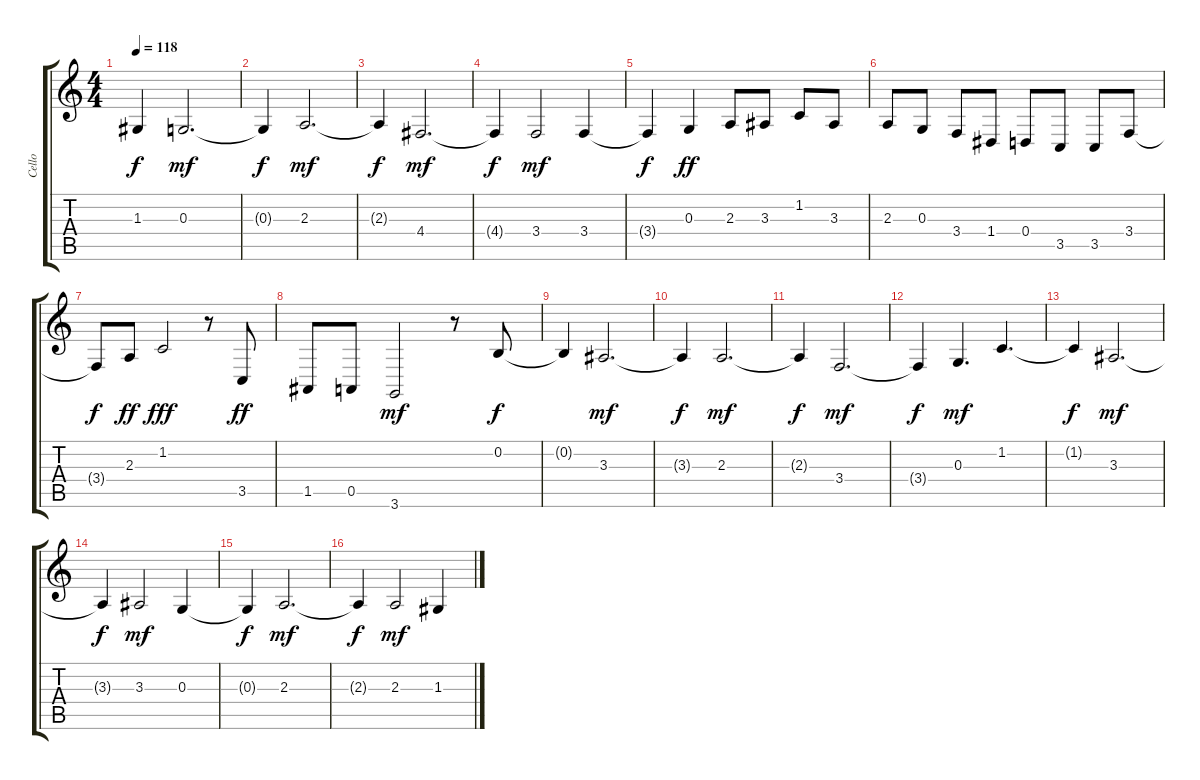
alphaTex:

\track ("Cello" "Cello") {instrument cello}
\staff {score tabs}
\tuning (E4 B3 G3 D3 A2 E2) {hide}
\ts (4 4)
\tempo 118
\clef g2
\ks c
1.3{t}.4{dy f} 0.3.2{d dy mf} |
0.3{t}.4{dy f} 2.3.2{d dy mf} |
2.3{t}.4{dy f} 4.4.2{d dy mf} |
4.4{t}.4{dy f} 3.4.2{dy mf} 3.4.4 |
3.4{t}.4{dy f} 0.3.4{dy ff} 2.3.8 3.3.8 1.2.8 3.3.8 |
2.3.8 0.3.8 3.4.8 1.4.8 0.4.8 3.5.8 3.5.8 3.4.8 |
3.4{t}.8{dy f} 2.3.8{dy ff} 1.2.2{dy fff} r.8 3.5.8{dy ff} |
1.5.8 0.5.8 3.6.2{dy mf} r.8 0.2.8{dy f} |
0.2{t}.4 3.3.2{d dy mf} |
3.3{t}.4{dy f} 2.3.2{d dy mf} |
2.3{t}.4{dy f} 3.4.2{d dy mf} |
3.4{t}.4{dy f} 0.3.4{d dy mf} 1.2.4{d} |
1.2{t}.4{dy f} 3.3.2{d dy mf} |
3.3{t}.4{dy f} 3.3.2{dy mf} 0.3.4 |
0.3{t}.4{dy f} 2.3.2{d dy mf} |
2.3{t}.4{dy f} 2.3.2{dy mf} 1.3.4
